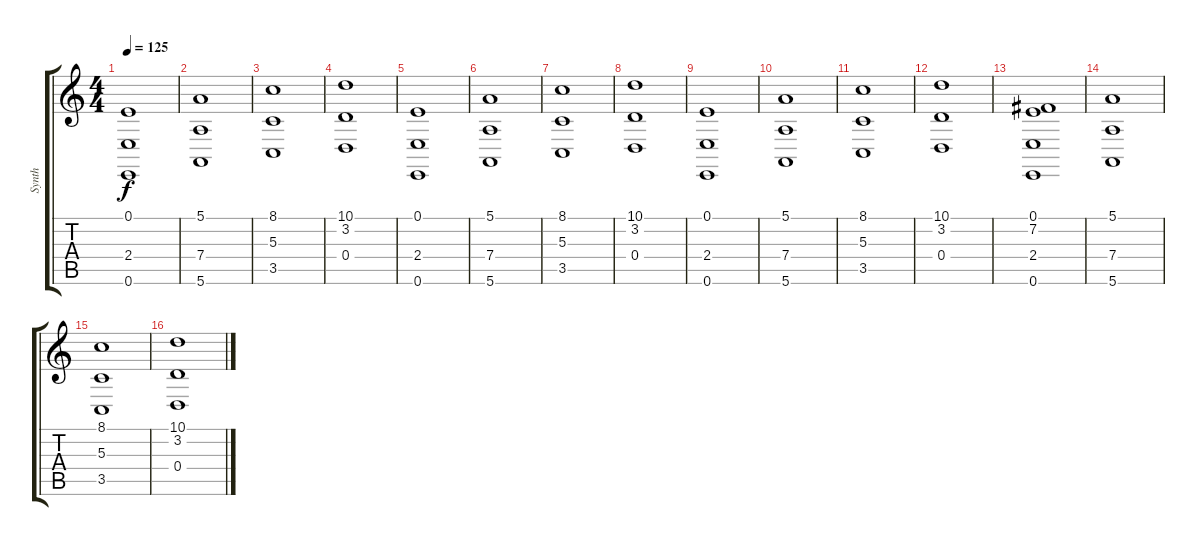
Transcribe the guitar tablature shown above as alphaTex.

\track ("Synth" "Synth") {instrument synthstrings1}
\staff {score tabs}
\tuning (E4 B3 G3 D3 A2 E2) {hide}
\ts (4 4)
\tempo 125
\clef g2
\ks c
(0.1 2.4 0.6).1{dy f volume 12} |
(5.1 7.4 5.6).1 |
(8.1 5.3 3.5).1 |
(10.1 3.2 0.4).1 |
(0.1 2.4 0.6).1 |
(5.1 7.4 5.6).1 |
(8.1 5.3 3.5).1 |
(10.1 3.2 0.4).1 |
(0.1 2.4 0.6).1 |
(5.1 7.4 5.6).1 |
(8.1 5.3 3.5).1 |
(10.1 3.2 0.4).1 |
(0.1 7.2 2.4 0.6).1 |
(5.1 7.4 5.6).1 |
(8.1 5.3 3.5).1 |
(10.1 3.2 0.4).1
